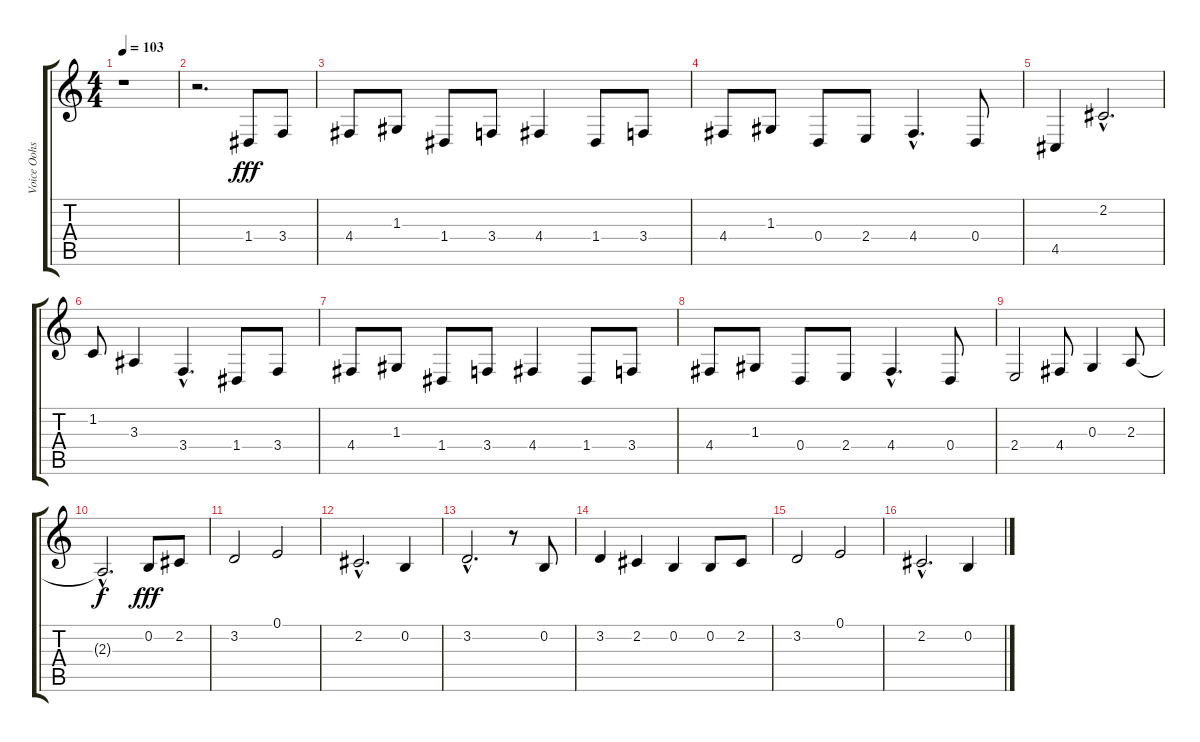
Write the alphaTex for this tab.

\track ("Voice Oohs 1" "Voice Oohs") {instrument stringensemble1}
\staff {score tabs}
\tuning (E4 B3 G3 D3 A2 E2) {hide}
\ts (4 4)
\tempo 103
\clef g2
\ks c
r.1{dy fff instrument stringensemble1} |
r.2{d} 1.4.8{volume 13} 3.4.8 |
4.4.8 1.3.8 1.4.8 3.4.8 4.4.4 1.4.8 3.4.8 |
4.4.8 1.3.8 0.4.8 2.4.8 4.4{hac}.4{d} 0.4.8 |
4.5.4 2.2{hac}.2{d} |
1.2.8 3.3.4 3.4{hac}.4{d} 1.4.8 3.4.8 |
4.4.8 1.3.8 1.4.8 3.4.8 4.4.4 1.4.8 3.4.8 |
4.4.8 1.3.8 0.4.8 2.4.8 4.4{hac}.4{d} 0.4.8 |
2.4.2 4.4.8 0.3.4 2.3.8 |
2.3{hac t}.2{d dy f} 0.2.8{dy fff} 2.2.8 |
3.2.2 0.1.2 |
2.2{hac}.2{d} 0.2.4 |
3.2{hac}.2{d} r.8 0.2.8 |
3.2.4 2.2.4 0.2.4 0.2.8 2.2.8 |
3.2.2 0.1.2 |
2.2{hac}.2{d} 0.2.4
